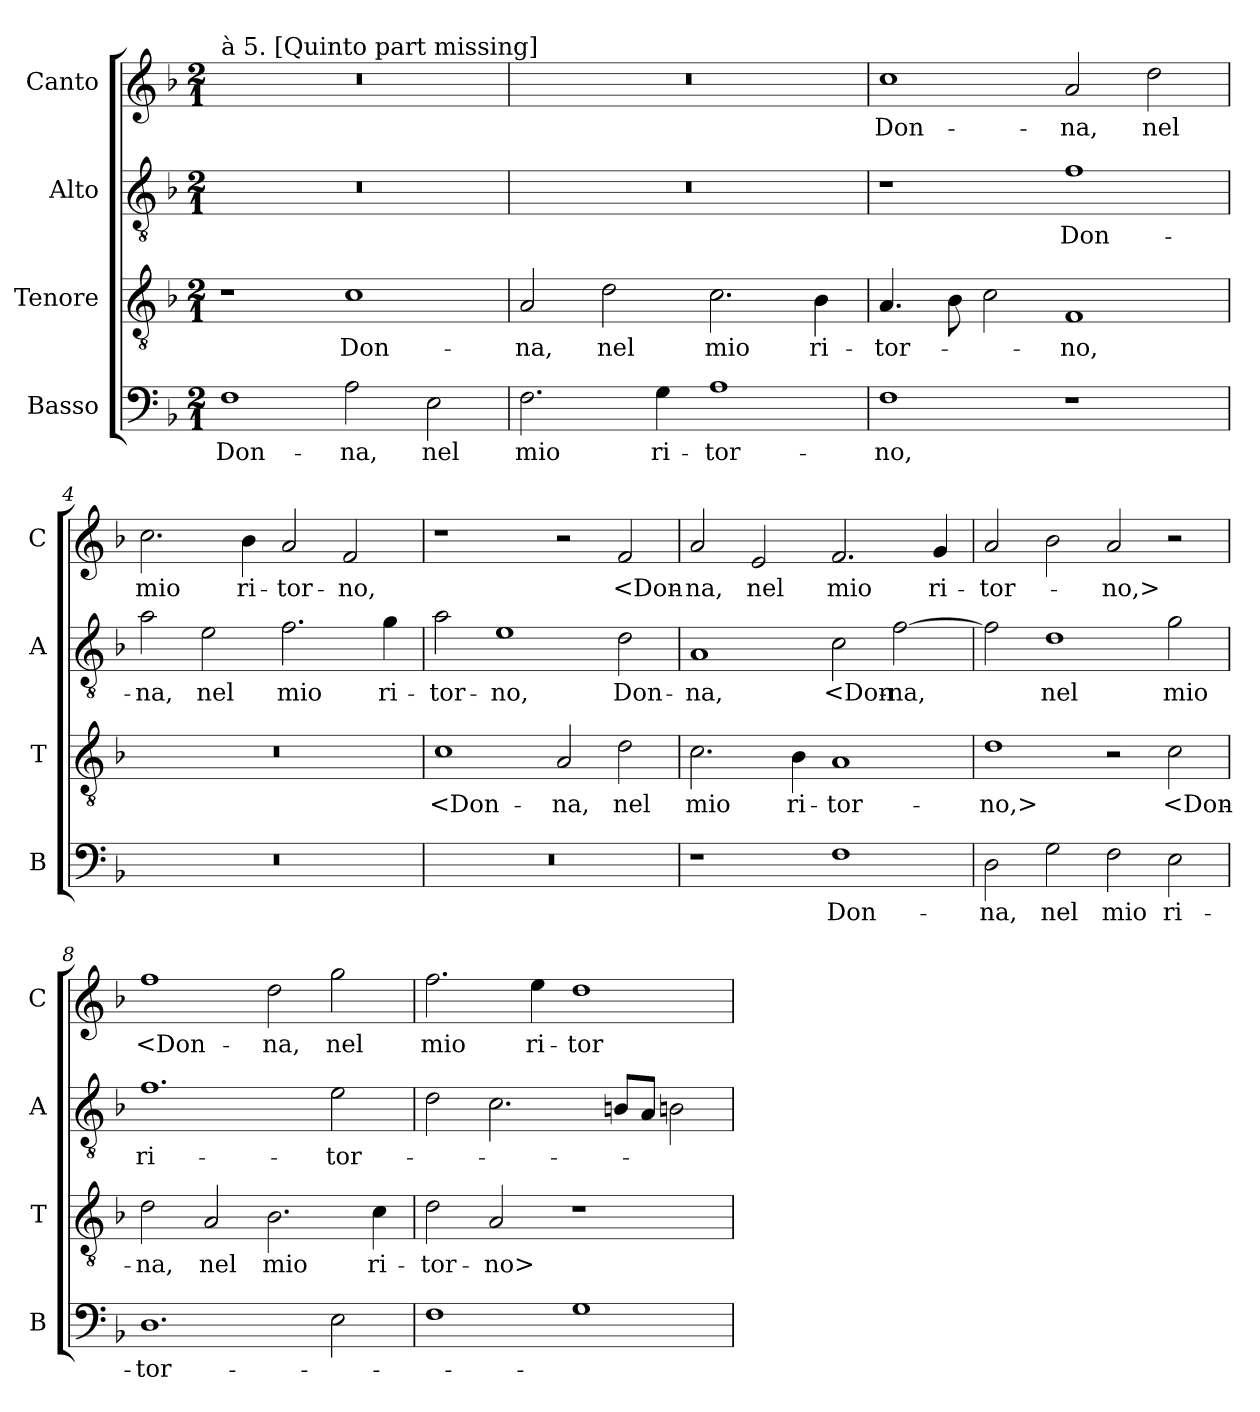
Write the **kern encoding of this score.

**kern	**text	**kern	**text	**kern	**text	**kern	**text
*part4	*part4	*part3	*part3	*part2	*part2	*part1	*part1
*staff4	*staff4	*staff3	*staff3	*staff2	*staff2	*staff1	*staff1
*I"Basso	*	*I"Tenore	*	*I"Alto	*	*I"Canto	*
*I'B	*	*I'T	*	*I'A	*	*I'C	*
*clefF4	*	*clefGv2	*	*clefGv2	*	*clefG2	*
*k[b-]	*	*k[b-]	*	*k[b-]	*	*k[b-]	*
*M2/1	*	*M2/1	*	*M2/1	*	*M2/1	*
=1	=1	=1	=1	=1	=1	=1	=1
!	!	!	!	!	!	!LO:TX:a:t=à 5. [Quinto part missing]	!
1F	Don-	1r	.	0r	.	0r	.
2A	-na,	1c	Don-	.	.	.	.
2E	nel	.	.	.	.	.	.
=2	=2	=2	=2	=2	=2	=2	=2
2.F	mio	2A	-na,	0r	.	0r	.
.	.	2d	nel	.	.	.	.
4G	ri-	.	.	.	.	.	.
1A	-tor-	2.c	mio	.	.	.	.
.	.	4B-	ri-	.	.	.	.
=3	=3	=3	=3	=3	=3	=3	=3
1F	-no,	4.A	-tor-	1r	.	1cc	Don-
.	.	8B-	.	.	.	.	.
.	.	2c	.	.	.	.	.
1r	.	1F	-no,	1f	Don-	2a	-na,
.	.	.	.	.	.	2dd	nel
=4	=4	=4	=4	=4	=4	=4	=4
0r	.	0r	.	2a	-na,	2.cc	mio
.	.	.	.	2e	nel	.	.
.	.	.	.	.	.	4b-	ri-
.	.	.	.	2.f	mio	2a	-tor-
.	.	.	.	.	.	2f	-no,
.	.	.	.	4g	ri-	.	.
=5	=5	=5	=5	=5	=5	=5	=5
0r	.	1c	<Don-	2a	-tor-	1r	.
.	.	.	.	1e	-no,	.	.
.	.	2A	-na,	.	.	2r	.
.	.	2d	nel	2d	Don-	2f	<Don-
=6	=6	=6	=6	=6	=6	=6	=6
1r	.	2.c	mio	1A	-na,	2a	-na,
.	.	.	.	.	.	2e	nel
.	.	4B-	ri-	.	.	.	.
1F	Don-	1A	-tor-	2c	<Don-	2.f	mio
.	.	.	.	[2f	-na,	.	.
.	.	.	.	.	.	4g	ri-
=7	=7	=7	=7	=7	=7	=7	=7
2D	-na,	1d	-no,>	2f]	.	2a	-tor-
2G	nel	.	.	1d	nel	2b-	.
2F	mio	2r	.	.	.	2a	-no,>
2E	ri-	2c	<Don-	2g	mio	2r	.
=8	=8	=8	=8	=8	=8	=8	=8
1.D	-tor-	2d	-na,	1.f	ri-	1ff	<Don-
.	.	2A	nel	.	.	.	.
.	.	2.B-	mio	.	.	2dd	-na,
2E	.	.	.	2e	-tor-	2gg	nel
.	.	4c	ri-	.	.	.	.
=9	=9	=9	=9	=9	=9	=9	=9
1F	.	2d	-tor-	2d	.	2.ff	mio
.	.	2A	-no>	2.c	.	.	.
.	.	.	.	.	.	4ee	ri-
1G	.	1r	.	.	.	1dd	-tor-
.	.	.	.	8BnL	.	.	.
.	.	.	.	8AJ	.	.	.
.	.	.	.	2Bn	.	.	.
=	=	=	=	=	=	=	=
*-	*-	*-	*-	*-	*-	*-	*-
